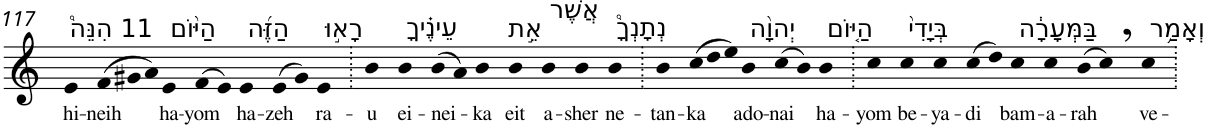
**kern	**text
*part1	*part1
*staff1	*staff1
*I"Piano	*
*I'Pno	*
!!LO:PB:g=z
*clefG2	*
*k[]	*
=117	=117
!LO:TX:a:t=11 הִנֵּה֩	!
!	!LO:LY:b
4e	hi-
*Xtuplet	*
!	!LO:LY:b
(>12f	-neih
12g#X	.
12a)	.
!LO:TX:a:t=הַיּ֨וֹם	!
!	!LO:LY:b
4e	ha-
!	!LO:LY:b
(>8f	-yom
8e)	.
!LO:TX:a:t=הַזֶּ֜ה	!
!	!LO:LY:b
4e	ha-
!	!LO:LY:b
(>8e	-zeh
8g#)	.
!LO:TX:a:t=רָא֣וּ	!
!	!LO:LY:b
4e	ra-
=118.	=118.
!	!LO:LY:b
4b	-u
!LO:TX:a:t=עֵינֶ֗יךָ	!
!	!LO:LY:b
4b	ei-
!	!LO:LY:b
(>8b	-nei-
8a)	.
!	!LO:LY:b
4b	-ka
!LO:TX:a:t=אֵ֣ת	!
!	!LO:LY:b
4b	eit
!LO:TX:a:t=אֲשֶׁר	!
!	!LO:LY:b
4b	a-
!	!LO:LY:b
4b	-sher
!LO:TX:a:t=נְתָנְךָ֩	!
!	!LO:LY:b
4b	ne-
=119.	=119.
!	!LO:LY:b
4b	-tan-
!	!LO:LY:b
(>12cc	-ka
12dd	.
12ee)	.
!LO:TX:a:t=יְהוָ֨ה	!
!	!LO:LY:b
4b	ado-
!	!LO:LY:b
(>8cc	-nai
8b)	.
!LO:TX:a:t=הַיּ֤וֹם	!
!	!LO:LY:b
4b	ha-
=120.	=120.
!	!LO:LY:b
4cc	-yom
!LO:TX:a:t=בְּיָדִי֙	!
!	!LO:LY:b
4cc	be-
!	!LO:LY:b
4cc	-ya-
!	!LO:LY:b
(>8cc	-di
8dd)	.
!LO:TX:a:t=בַּמְּעָרָ֔ה	!
!	!LO:LY:b
4cc	bam-
!	!LO:LY:b
4cc	-a-
!	!LO:LY:b
(>8b	-rah
8cc,)	.
!LO:TX:a:t=וְאָמַ֥ר	!
!	!LO:LY:b
4cc	ve-
=.	=.
*-	*-
